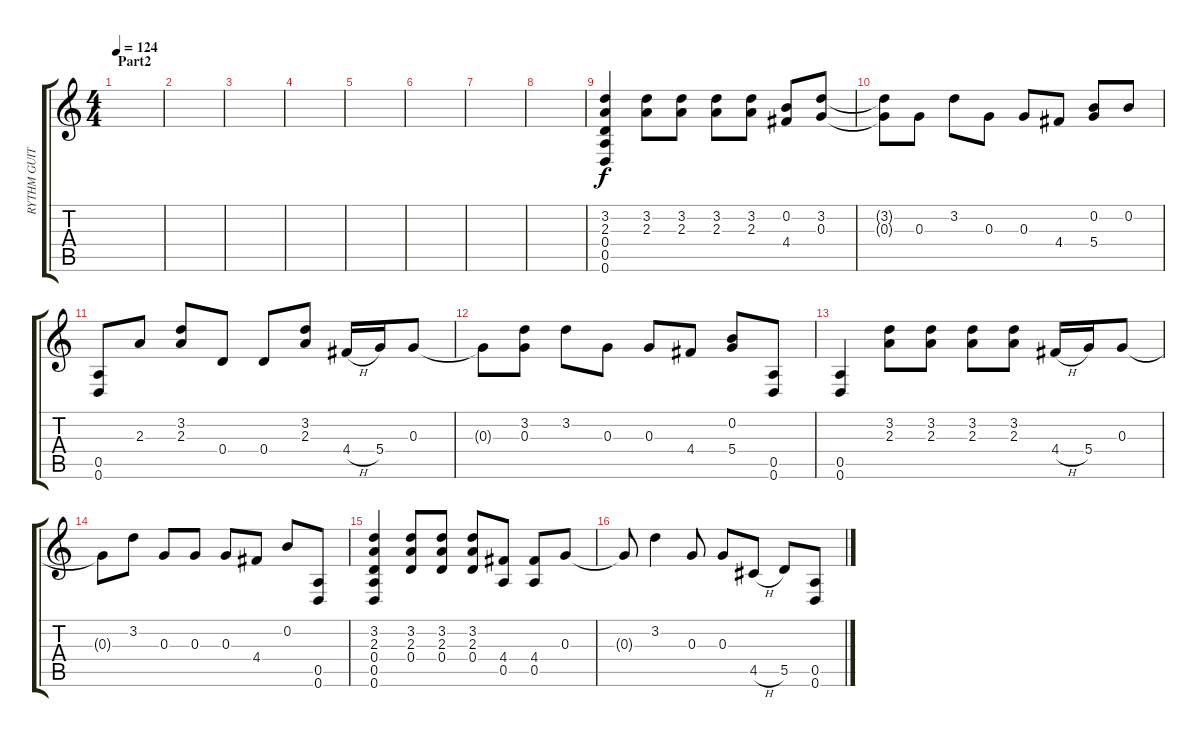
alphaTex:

\track ("RYTHM GUITAR" "RYTHM GUIT") {instrument acousticguitarnylon}
\staff {score tabs}
\tuning (E4 B3 G3 D3 A2 D2) {hide}
\ts (4 4)
\section ("" "Part2")
\tempo 124
\clef g2
\ks c
|
|
|
|
|
|
|
|
(3.2 2.3 0.4 0.5 0.6).4 (3.2 2.3).8 (3.2 2.3).8 (3.2 2.3).8 (3.2 2.3).8 (0.2 4.4).8 (3.2 0.3).8 |
(3.2{t} 0.3{t}).8 0.3.8 3.2.8 0.3.8 0.3.8 4.4.8 (0.2 5.4).8 0.2.8 |
(0.5 0.6).8 2.3.8 (3.2 2.3).8 0.4.8 0.4.8 (3.2 2.3).8 4.4{h}.16 5.4.16 0.3.8 |
0.3{t}.8 (3.2 0.3).8 3.2.8 0.3.8 0.3.8 4.4.8 (0.2 5.4).8 (0.5 0.6).8 |
(0.5 0.6).4 (3.2 2.3).8 (3.2 2.3).8 (3.2 2.3).8 (3.2 2.3).8 4.4{h}.16 5.4.16 0.3.8 |
0.3{t}.8 3.2.8 0.3.8 0.3.8 0.3.8 4.4.8 0.2.8 (0.5 0.6).8 |
(3.2 2.3 0.4 0.5 0.6).4 (3.2 2.3 0.4).8 (3.2 2.3 0.4).8 (3.2 2.3 0.4).8 (4.4 0.5).8 (4.4 0.5).8 0.3.8 |
0.3{t}.8 3.2.4 0.3.8 0.3.8 4.5{h}.8 5.5.8 (0.5 0.6).8
